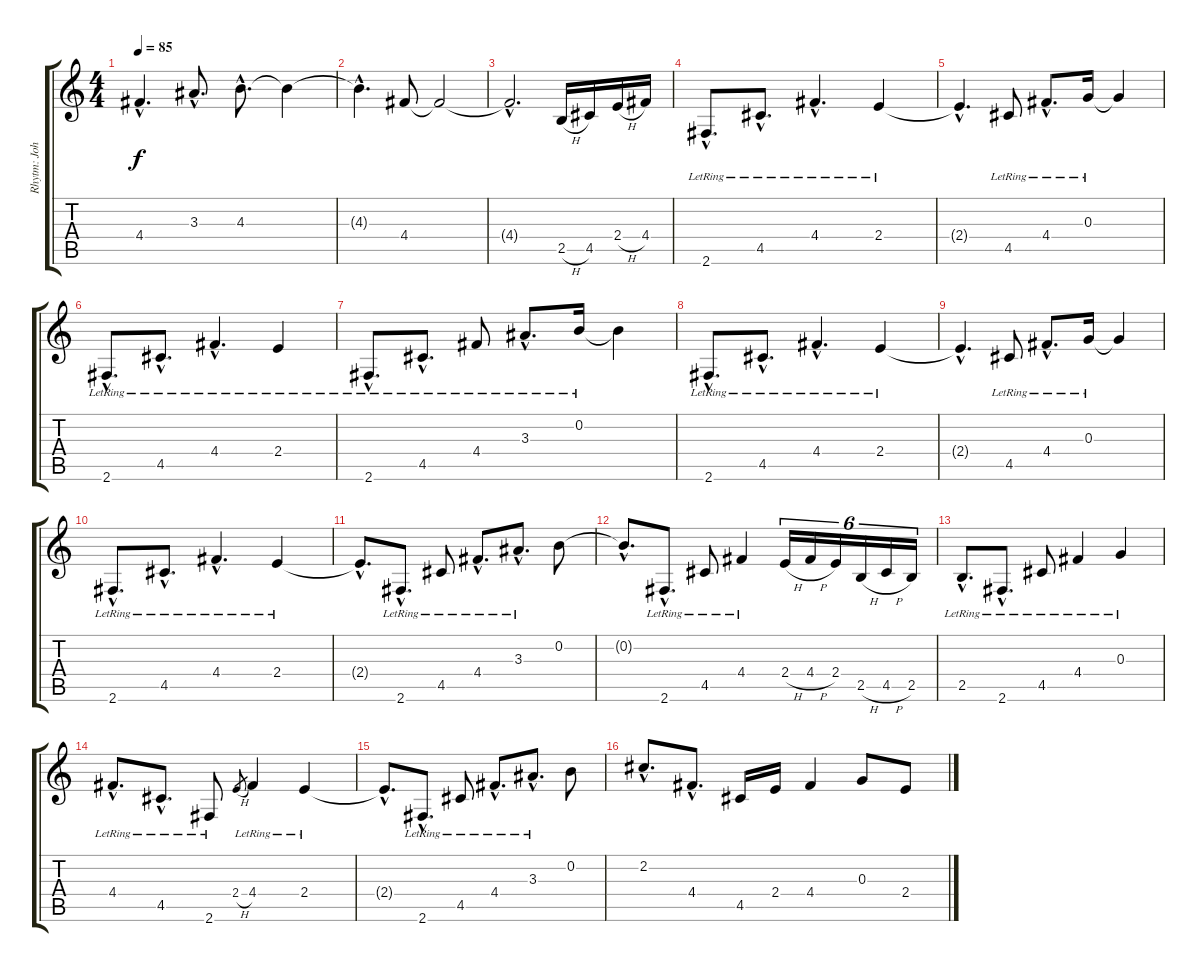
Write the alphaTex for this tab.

\track ("Rhytm: John Petrucci" "Rhytm: Joh") {instrument distortionguitar}
\staff {score tabs}
\tuning (E4 B3 G3 D3 A2 E2) {hide}
\ts (4 4)
\tempo 85
\clef g2
\ks c
4.4{hac t}.4{d dy f} 3.3{hac}.8{d} 4.3{hac}.8{d} 4.3{t}.4 |
4.3{hac t}.4{d} 4.4.8 4.4{t}.2 |
4.4{hac t}.2{d} 2.5{h}.16 4.5.16 2.4{h}.16 4.4.16 |
2.6{hac lr}.8{d} 4.5{hac lr}.8{d} 4.4{hac lr}.4{d} 2.4{lr}.4 |
2.4{hac t}.4{d} 4.5{lr}.8 4.4{hac lr}.8{d} 0.3{lr}.16 0.3{t}.4 |
2.6{hac lr}.8{d} 4.5{hac lr}.8{d} 4.4{hac lr}.4{d} 2.4{lr}.4 |
2.6{hac lr}.8{d} 4.5{hac lr}.8{d} 4.4{lr}.8 3.3{hac lr}.8{d} 0.2{lr}.16 0.2{t}.4 |
2.6{hac lr}.8{d} 4.5{hac lr}.8{d} 4.4{hac lr}.4{d} 2.4{lr}.4 |
2.4{hac t}.4{d} 4.5{lr}.8 4.4{hac lr}.8{d} 0.3{lr}.16 0.3{t}.4 |
2.6{hac lr}.8{d} 4.5{hac lr}.8{d} 4.4{hac lr}.4{d} 2.4{lr}.4 |
2.4{hac t}.8{d} 2.6{hac lr}.8{d} 4.5{lr}.8 4.4{hac lr}.8{d} 3.3{hac lr}.8{d} 0.2.8 |
0.2{hac t}.8{d} 2.6{hac lr}.8{d} 4.5{lr}.8 4.4{lr}.4 2.4{h}.16{tu (6 4)} 4.4{h}.16{tu (6 4)} 2.4.16{tu (6 4)} 2.5{h}.16{tu (6 4)} 4.5{h}.16{tu (6 4)} 2.5.16{tu (6 4)} |
2.5{hac lr}.8{d} 2.6{hac lr}.8{d} 4.5{lr}.8 4.4{lr}.4 0.3{lr}.4 |
4.4{hac lr}.8{d} 4.5{hac lr}.8{d} 2.6{lr}.8 2.4{h}.8{gr} 4.4{lr}.4 2.4{lr}.4 |
2.4{hac t}.8{d} 2.6{hac lr}.8{d} 4.5{lr}.8 4.4{hac lr}.8{d} 3.3{hac lr}.8{d} 0.2.8 |
2.2{hac}.8{d} 4.4{hac}.8{d} 4.5.16 2.4.16 4.4.4 0.3.8 2.4.8
